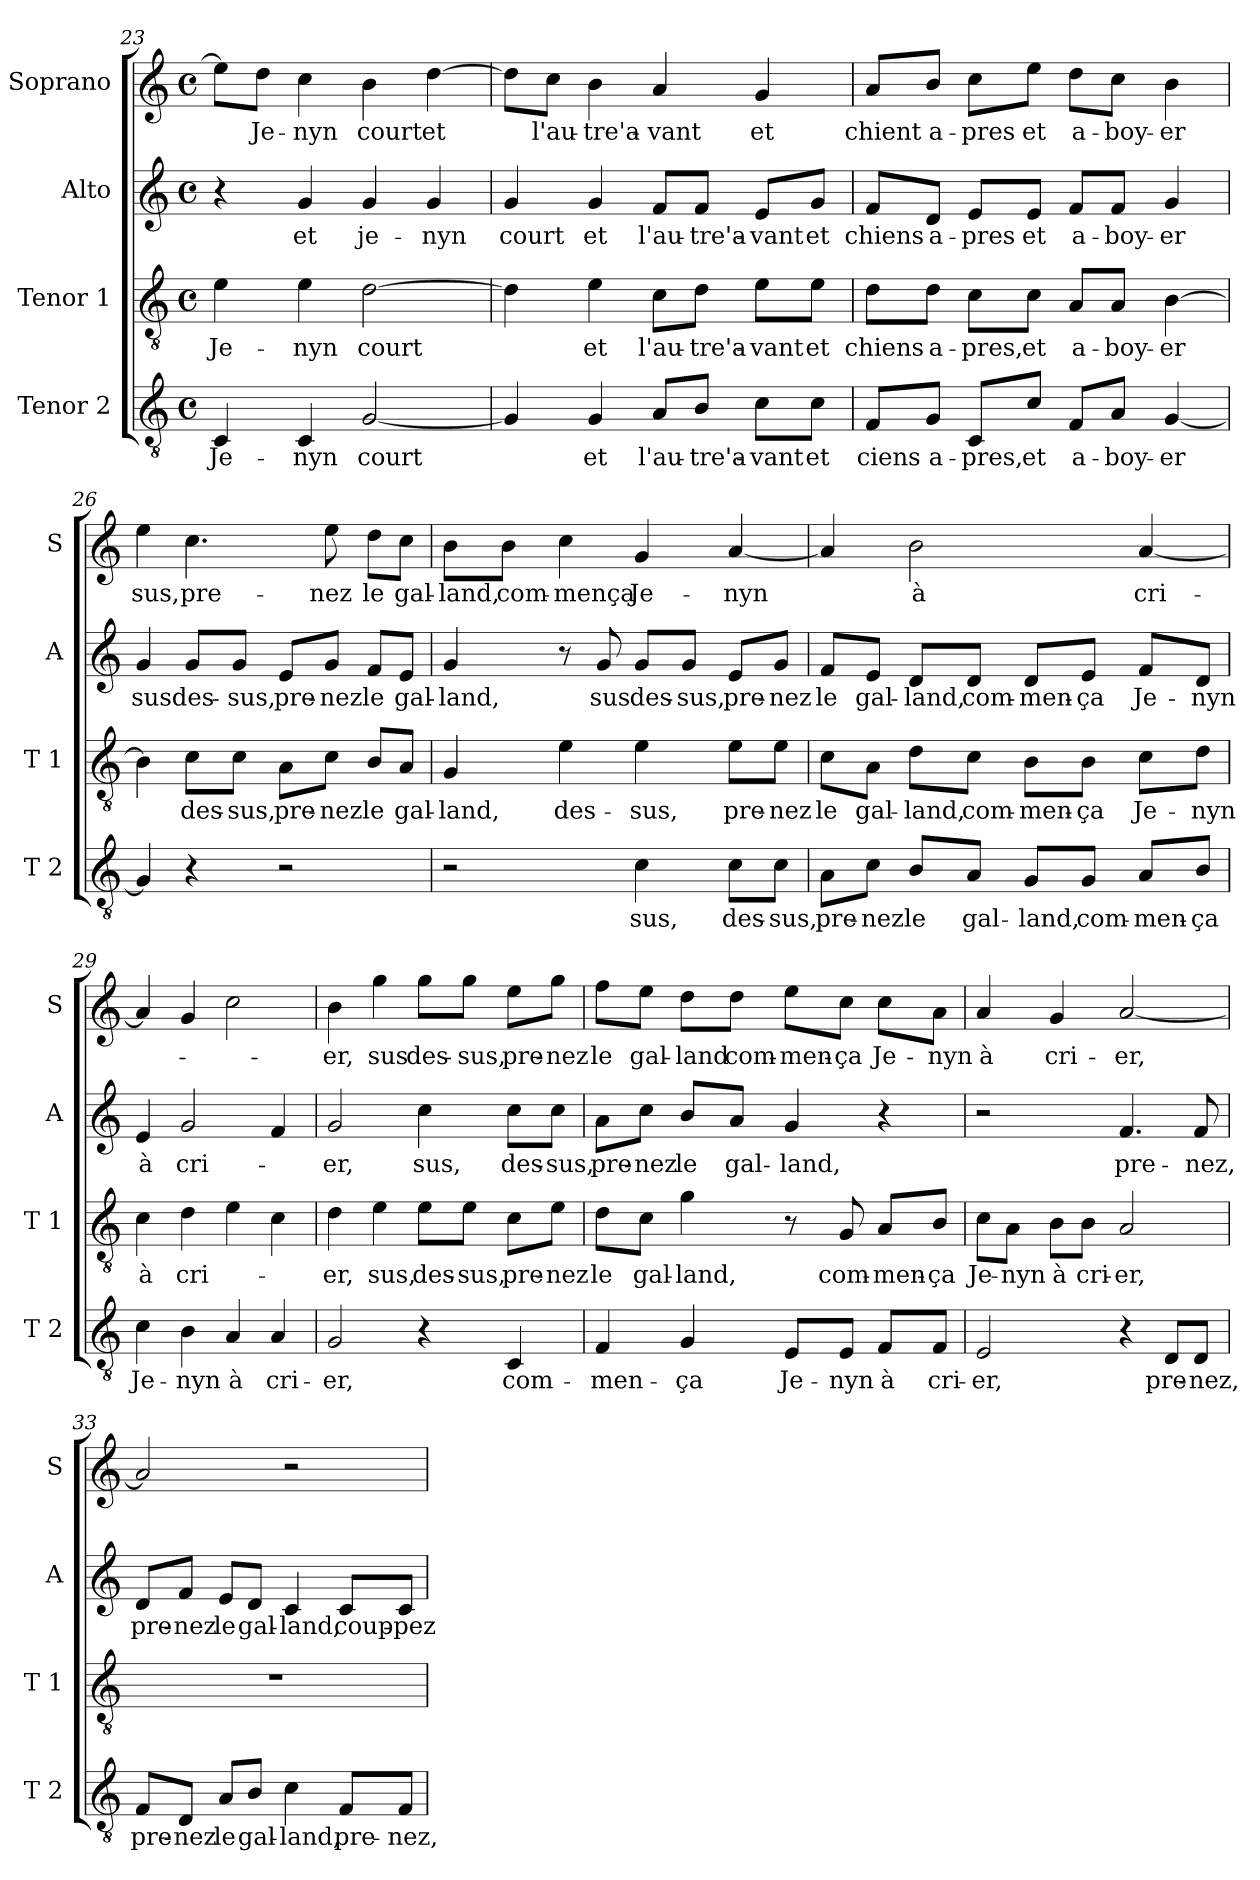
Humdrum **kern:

**kern	**text	**kern	**text	**kern	**text	**kern	**text
*part4	*part4	*part3	*part3	*part2	*part2	*part1	*part1
*staff4	*staff4	*staff3	*staff3	*staff2	*staff2	*staff1	*staff1
*I"Tenor 2	*	*I"Tenor 1	*	*I"Alto	*	*I"Soprano	*
*I'T 2	*	*I'T 1	*	*I'A	*	*I'S	*
*clefGv2	*	*clefGv2	*	*clefG2	*	*clefG2	*
*k[]	*	*k[]	*	*k[]	*	*k[]	*
*C:	*	*C:	*	*C:	*	*C:	*
*M4/4	*	*M4/4	*	*M4/4	*	*M4/4	*
*met(c)	*	*met(c)	*	*met(c)	*	*met(c)	*
=23	=23	=23	=23	=23	=23	=23	=23
!	!LO:LY:b	!	!LO:LY:b	!	!	!	!
4C/	Je-	4e\	Je-	4r	.	8ee\L]	.
!	!	!	!	!	!	!	!LO:LY:b
.	.	.	.	.	.	8dd\J	Je-
!	!LO:LY:b	!	!LO:LY:b	!	!LO:LY:b	!	!LO:LY:b
4C/	-nyn	4e\	-nyn	4g/	et	4cc\	-nyn
!	!LO:LY:b	!	!LO:LY:b	!	!LO:LY:b	!	!LO:LY:b
[2G/	court	[2d\	court	4g/	je-	4b\	court
!	!	!	!	!	!LO:LY:b	!	!LO:LY:b
.	.	.	.	4g/	-nyn	[4dd\	et
=24	=24	=24	=24	=24	=24	=24	=24
!	!	!	!	!	!LO:LY:b	!	!
4G/]	.	4d\]	.	4g/	court	8dd\L]	.
!	!	!	!	!	!	!	!LO:LY:b
.	.	.	.	.	.	8cc\J	l'au-
!	!LO:LY:b	!	!LO:LY:b	!	!LO:LY:b	!	!LO:LY:b
4G/	et	4e\	et	4g/	et	4b\	-tre'a-
!	!LO:LY:b	!	!LO:LY:b	!	!LO:LY:b	!	!LO:LY:b
8A/L	l'au-	8c\L	l'au-	8f/L	l'au-	4a/	-vant
!	!LO:LY:b	!	!LO:LY:b	!	!LO:LY:b	!	!
8B/J	-tre'a-	8d\J	-tre'a-	8f/J	-tre'a-	.	.
!	!LO:LY:b	!	!LO:LY:b	!	!LO:LY:b	!	!LO:LY:b
8c\L	-vant	8e\L	-vant	8e/L	-vant	4g/	et
!	!LO:LY:b	!	!LO:LY:b	!	!LO:LY:b	!	!
8c\J	et	8e\J	et	8g/J	et	.	.
=25	=25	=25	=25	=25	=25	=25	=25
!	!LO:LY:b	!	!LO:LY:b	!	!LO:LY:b	!	!LO:LY:b
8F/L	ciens	8d\L	chiens	8f/L	chiens	8a/L	chient
!	!LO:LY:b	!	!LO:LY:b	!	!LO:LY:b	!	!LO:LY:b
8G/J	a-	8d\J	a-	8d/J	a-	8b/J	a-
!	!LO:LY:b	!	!LO:LY:b	!	!LO:LY:b	!	!LO:LY:b
8C/L	-pres,	8c\L	-pres,	8e/L	-pres	8cc\L	-pres
!	!LO:LY:b	!	!LO:LY:b	!	!LO:LY:b	!	!LO:LY:b
8c/J	et	8c\J	et	8e/J	et	8ee\J	et
!	!LO:LY:b	!	!LO:LY:b	!	!LO:LY:b	!	!LO:LY:b
8F/L	a-	8A/L	a-	8f/L	a-	8dd\L	a-
!	!LO:LY:b	!	!LO:LY:b	!	!LO:LY:b	!	!LO:LY:b
8A/J	-boy-	8A/J	-boy-	8f/J	-boy-	8cc\J	-boy-
!	!LO:LY:b	!	!LO:LY:b	!	!LO:LY:b	!	!LO:LY:b
[4G/	-er	[4B\	-er	4g/	-er	4b\	-er
!!LO:PB:g=z
=26	=26	=26	=26	=26	=26	=26	=26
!	!	!	!	!	!LO:LY:b	!	!LO:LY:b
4G/]	.	4B\]	.	4g/	sus	4ee\	sus,
!	!	!	!LO:LY:b	!	!LO:LY:b	!	!LO:LY:b
4r	.	8c\L	des-	8g/L	des-	4.cc\	pre-
!	!	!	!LO:LY:b	!	!LO:LY:b	!	!
.	.	8c\J	-sus,	8g/J	-sus,	.	.
!	!	!	!LO:LY:b	!	!LO:LY:b	!	!
2r	.	8A\L	pre-	8e/L	pre-	.	.
!	!	!	!LO:LY:b	!	!LO:LY:b	!	!LO:LY:b
.	.	8c\J	-nez	8g/J	-nez	8ee\	-nez
!	!	!	!LO:LY:b	!	!LO:LY:b	!	!LO:LY:b
.	.	8B/L	le	8f/L	le	8dd\L	le
!	!	!	!LO:LY:b	!	!LO:LY:b	!	!LO:LY:b
.	.	8A/J	gal-	8e/J	gal-	8cc\J	gal-
=27	=27	=27	=27	=27	=27	=27	=27
!	!	!	!LO:LY:b	!	!LO:LY:b	!	!LO:LY:b
2r	.	4G/	-land,	4g/	-land,	8b\L	-land,
!	!	!	!	!	!	!	!LO:LY:b
.	.	.	.	.	.	8b\J	com-
!	!	!	!LO:LY:b	!	!	!	!LO:LY:b
.	.	4e\	des-	8r	.	4cc\	-mença
!	!	!	!	!	!LO:LY:b	!	!
.	.	.	.	8g/	sus	.	.
!	!LO:LY:b	!	!LO:LY:b	!	!LO:LY:b	!	!LO:LY:b
4c\	sus,	4e\	-sus,	8g/L	des-	4g/	Je-
!	!	!	!	!	!LO:LY:b	!	!
.	.	.	.	8g/J	-sus,	.	.
!	!LO:LY:b	!	!LO:LY:b	!	!LO:LY:b	!	!LO:LY:b
8c\L	des-	8e\L	pre-	8e/L	pre-	[4a/	-nyn
!	!LO:LY:b	!	!LO:LY:b	!	!LO:LY:b	!	!
8c\J	-sus,	8e\J	-nez	8g/J	-nez	.	.
=28	=28	=28	=28	=28	=28	=28	=28
!	!LO:LY:b	!	!LO:LY:b	!	!LO:LY:b	!	!
8A\L	pre-	8c\L	le	8f/L	le	4a/]	.
!	!LO:LY:b	!	!LO:LY:b	!	!LO:LY:b	!	!
8c\J	-nez	8A\J	gal-	8e/J	gal-	.	.
!	!LO:LY:b	!	!LO:LY:b	!	!LO:LY:b	!	!LO:LY:b
8B/L	le	8d\L	-land,	8d/L	-land,	2b\	à
!	!LO:LY:b	!	!LO:LY:b	!	!LO:LY:b	!	!
8A/J	gal-	8c\J	com-	8d/J	com-	.	.
!	!LO:LY:b	!	!LO:LY:b	!	!LO:LY:b	!	!
8G/L	-land,	8B\L	-men-	8d/L	-men-	.	.
!	!LO:LY:b	!	!LO:LY:b	!	!LO:LY:b	!	!
8G/J	com-	8B\J	-ça	8e/J	-ça	.	.
!	!LO:LY:b	!	!LO:LY:b	!	!LO:LY:b	!	!LO:LY:b
8A/L	-men-	8c\L	Je-	8f/L	Je-	[4a/	cri-
!	!LO:LY:b	!	!LO:LY:b	!	!LO:LY:b	!	!
8B/J	-ça	8d\J	-nyn	8d/J	-nyn	.	.
=29	=29	=29	=29	=29	=29	=29	=29
!	!LO:LY:b	!	!LO:LY:b	!	!LO:LY:b	!	!
4c\	Je-	4c\	à	4e/	à	4a/]	.
!	!LO:LY:b	!	!LO:LY:b	!	!LO:LY:b	!	!
4B\	-nyn	4d\	cri-	2g/	cri-	4g/	.
!	!LO:LY:b	!	!	!	!	!	!
4A/	à	4e\	.	.	.	2cc\	.
!	!LO:LY:b	!	!	!	!	!	!
4A/	cri-	4c\	.	4f/	.	.	.
!!LO:LB:g=z
=30	=30	=30	=30	=30	=30	=30	=30
!	!LO:LY:b	!	!LO:LY:b	!	!LO:LY:b	!	!LO:LY:b
2G/	-er,	4d\	-er,	2g/	-er,	4b\	-er,
!	!	!	!LO:LY:b	!	!	!	!LO:LY:b
.	.	4e\	sus,	.	.	4gg\	sus
!	!	!	!LO:LY:b	!	!LO:LY:b	!	!LO:LY:b
4r	.	8e\L	des-	4cc\	sus,	8gg\L	des-
!	!	!	!LO:LY:b	!	!	!	!LO:LY:b
.	.	8e\J	-sus,	.	.	8gg\J	-sus,
!	!LO:LY:b	!	!LO:LY:b	!	!LO:LY:b	!	!LO:LY:b
4C/	com-	8c\L	pre-	8cc\L	des-	8ee\L	pre-
!	!	!	!LO:LY:b	!	!LO:LY:b	!	!LO:LY:b
.	.	8e\J	-nez	8cc\J	-sus,	8gg\J	-nez
=31	=31	=31	=31	=31	=31	=31	=31
!	!LO:LY:b	!	!LO:LY:b	!	!LO:LY:b	!	!LO:LY:b
4F/	-men-	8d\L	le	8a\L	pre-	8ff\L	le
!	!	!	!LO:LY:b	!	!LO:LY:b	!	!LO:LY:b
.	.	8c\J	gal-	8cc\J	-nez	8ee\J	gal-
!	!LO:LY:b	!	!LO:LY:b	!	!LO:LY:b	!	!LO:LY:b
4G/	-ça	4g\	-land,	8b/L	le	8dd\L	-land
!	!	!	!	!	!LO:LY:b	!	!LO:LY:b
.	.	.	.	8a/J	gal-	8dd\J	com-
!	!LO:LY:b	!	!	!	!LO:LY:b	!	!LO:LY:b
8E/L	Je-	8r	.	4g/	-land,	8ee\L	-men-
!	!LO:LY:b	!	!LO:LY:b	!	!	!	!LO:LY:b
8E/J	-nyn	8G/	com-	.	.	8cc\J	-ça
!	!LO:LY:b	!	!LO:LY:b	!	!	!	!LO:LY:b
8F/L	à	8A/L	-men-	4r	.	8cc\L	Je-
!	!LO:LY:b	!	!LO:LY:b	!	!	!	!LO:LY:b
8F/J	cri-	8B/J	-ça	.	.	8a\J	-nyn
=32	=32	=32	=32	=32	=32	=32	=32
!	!LO:LY:b	!	!LO:LY:b	!	!	!	!LO:LY:b
2E/	-er,	8c\L	Je-	2r	.	4a/	à
!	!	!	!LO:LY:b	!	!	!	!
.	.	8A\J	-nyn	.	.	.	.
!	!	!	!LO:LY:b	!	!	!	!LO:LY:b
.	.	8B\L	à	.	.	4g/	cri-
!	!	!	!LO:LY:b	!	!	!	!
.	.	8B\J	cri-	.	.	.	.
!	!	!	!LO:LY:b	!	!LO:LY:b	!	!LO:LY:b
4r	.	2A/	-er,	4.f/	pre-	[2a/	-er,
!	!LO:LY:b	!	!	!	!	!	!
8D/L	pre-	.	.	.	.	.	.
!	!LO:LY:b	!	!	!	!LO:LY:b	!	!
8D/J	-nez,	.	.	8f/	-nez,	.	.
=33	=33	=33	=33	=33	=33	=33	=33
!	!LO:LY:b	!	!	!	!LO:LY:b	!	!
8F/L	pre-	1r	.	8d/L	pre-	2a/]	.
!	!LO:LY:b	!	!	!	!LO:LY:b	!	!
8D/J	-nez	.	.	8f/J	-nez	.	.
!	!LO:LY:b	!	!	!	!LO:LY:b	!	!
8A/L	le	.	.	8e/L	le	.	.
!	!LO:LY:b	!	!	!	!LO:LY:b	!	!
8B/J	gal-	.	.	8d/J	gal-	.	.
!	!LO:LY:b	!	!	!	!LO:LY:b	!	!
4c\	-land,	.	.	4c/	-land,	2r	.
!	!LO:LY:b	!	!	!	!LO:LY:b	!	!
8F/L	pre-	.	.	8c/L	coup-	.	.
!	!LO:LY:b	!	!	!	!LO:LY:b	!	!
8F/J	-nez,	.	.	8c/J	-pez	.	.
=	=	=	=	=	=	=	=
*-	*-	*-	*-	*-	*-	*-	*-
